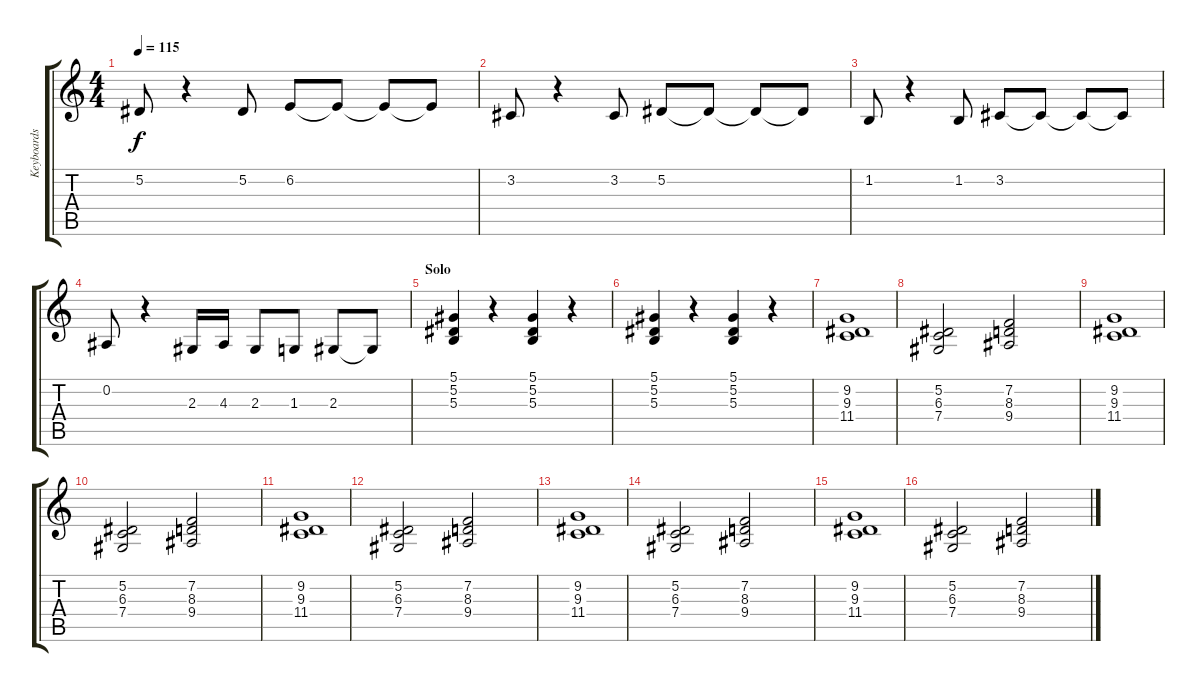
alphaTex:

\track ("Keyboards" "Keyboards") {instrument pad7halo}
\staff {score tabs}
\tuning (Eb4 Bb3 Gb3 Db3 Ab2 Eb2) {hide}
\ts (4 4)
\tempo 115
\clef g2
\ks c
5.2.8{dy f} r.4 5.2.8 6.2.8 6.2{t}.8 6.2{t}.8 6.2{t}.8 |
3.2.8 r.4 3.2.8 5.2.8 5.2{t}.8 5.2{t}.8 5.2{t}.8 |
1.2.8 r.4 1.2.8 3.2.8 3.2{t}.8 3.2{t}.8 3.2{t}.8 |
0.2.8 r.4 2.3.16 4.3.16 2.3.8 1.3.8 2.3.8 2.3{t}.8 |
\section ("" "Solo")
(5.1 5.2 5.3).4 r.4 (5.1 5.2 5.3).4 r.4 |
(5.1 5.2 5.3).4 r.4 (5.1 5.2 5.3).4 r.4 |
(9.2 9.3 11.4).1 |
(5.2 6.3 7.4).2 (7.2 8.3 9.4).2 |
(9.2 9.3 11.4).1 |
(5.2 6.3 7.4).2 (7.2 8.3 9.4).2 |
(9.2 9.3 11.4).1 |
(5.2 6.3 7.4).2 (7.2 8.3 9.4).2 |
(9.2 9.3 11.4).1 |
(5.2 6.3 7.4).2 (7.2 8.3 9.4).2 |
(9.2 9.3 11.4).1 |
(5.2 6.3 7.4).2 (7.2 8.3 9.4).2
